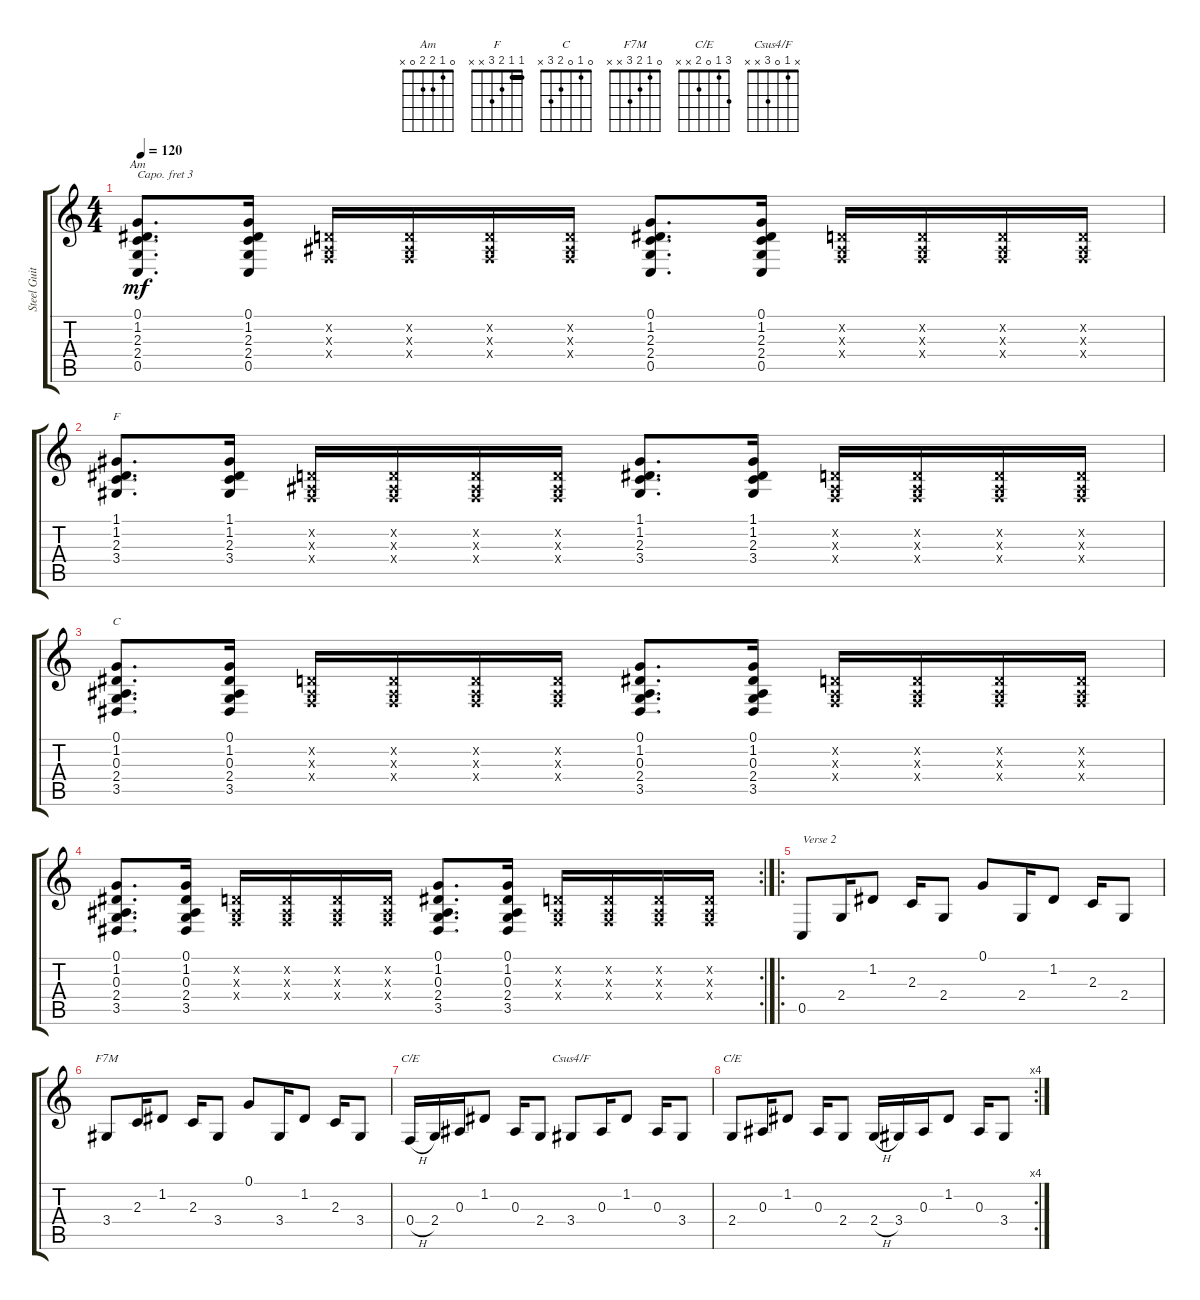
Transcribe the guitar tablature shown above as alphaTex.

\track ("Steel Guitar" "Steel Guit") {instrument brightacousticpiano}
\staff {score tabs}
\capo 3
\tuning (E4 B3 G3 D3 A2 E2) {hide}
\chord ("Am" 0 1 2 2 0 x)
\chord ("F" 1 1 2 3 x x) {barre 1}
\chord ("C" 0 1 0 2 3 x)
\chord ("F7M" 0 1 2 3 x x)
\chord ("C/E" x 1 0 2 x x)
\chord ("Csus4/F" x 1 0 3 x x)
\chord ("C/E" 3 1 0 2 x x)
\ts (4 4)
\tempo 120
\clef g2
\ks c
(0.1 1.2 2.3 2.4 0.5).8{d ch "Am" dy mf} (0.1 1.2 2.3 2.4 0.5).16 (0.2{x} 0.3{x} 0.4{x}).16 (0.2{x} 0.3{x} 0.4{x}).16 (0.2{x} 0.3{x} 0.4{x}).16 (0.2{x} 0.3{x} 0.4{x}).16 (0.1 1.2 2.3 2.4 0.5).8{d} (0.1 1.2 2.3 2.4 0.5).16 (0.2{x} 0.3{x} 0.4{x}).16 (0.2{x} 0.3{x} 0.4{x}).16 (0.2{x} 0.3{x} 0.4{x}).16 (0.2{x} 0.3{x} 0.4{x}).16 |
(1.1 1.2 2.3 3.4).8{d ch "F"} (1.1 1.2 2.3 3.4).16 (0.2{x} 0.3{x} 0.4{x}).16 (0.2{x} 0.3{x} 0.4{x}).16 (0.2{x} 0.3{x} 0.4{x}).16 (0.2{x} 0.3{x} 0.4{x}).16 (1.1 1.2 2.3 3.4).8{d} (1.1 1.2 2.3 3.4).16 (0.2{x} 0.3{x} 0.4{x}).16 (0.2{x} 0.3{x} 0.4{x}).16 (0.2{x} 0.3{x} 0.4{x}).16 (0.2{x} 0.3{x} 0.4{x}).16 |
(0.1 1.2 0.3 2.4 3.5).8{d ch "C"} (0.1 1.2 0.3 2.4 3.5).16 (0.2{x} 0.3{x} 0.4{x}).16 (0.2{x} 0.3{x} 0.4{x}).16 (0.2{x} 0.3{x} 0.4{x}).16 (0.2{x} 0.3{x} 0.4{x}).16 (0.1 1.2 0.3 2.4 3.5).8{d} (0.1 1.2 0.3 2.4 3.5).16 (0.2{x} 0.3{x} 0.4{x}).16 (0.2{x} 0.3{x} 0.4{x}).16 (0.2{x} 0.3{x} 0.4{x}).16 (0.2{x} 0.3{x} 0.4{x}).16 |
\rc 2
(0.1 1.2 0.3 2.4 3.5).8{d} (0.1 1.2 0.3 2.4 3.5).16 (0.2{x} 0.3{x} 0.4{x}).16 (0.2{x} 0.3{x} 0.4{x}).16 (0.2{x} 0.3{x} 0.4{x}).16 (0.2{x} 0.3{x} 0.4{x}).16 (0.1 1.2 0.3 2.4 3.5).8{d} (0.1 1.2 0.3 2.4 3.5).16 (0.2{x} 0.3{x} 0.4{x}).16 (0.2{x} 0.3{x} 0.4{x}).16 (0.2{x} 0.3{x} 0.4{x}).16 (0.2{x} 0.3{x} 0.4{x}).16 |
\ro
0.5.8{txt "Verse 2"} 2.4.16 1.2.8 2.3.16 2.4.8 0.1.8 2.4.16 1.2.8 2.3.16 2.4.8 |
3.4.8{ch "F7M"} 2.3.16 1.2.8 2.3.16 3.4.8 0.1.8 3.4.16 1.2.8 2.3.16 3.4.8 |
0.4{h}.16{ch "C/E"} 2.4.16 0.3.16 1.2.8 0.3.16 2.4.8 3.4.8{ch "Csus4/F"} 0.3.16 1.2.8 0.3.16 3.4.8 |
\rc 4
2.4.8{ch "C/E"} 0.3.16 1.2.8 0.3.16 2.4.8 2.4{h}.16 3.4.16 0.3.16 1.2.8 0.3.16 3.4.8
